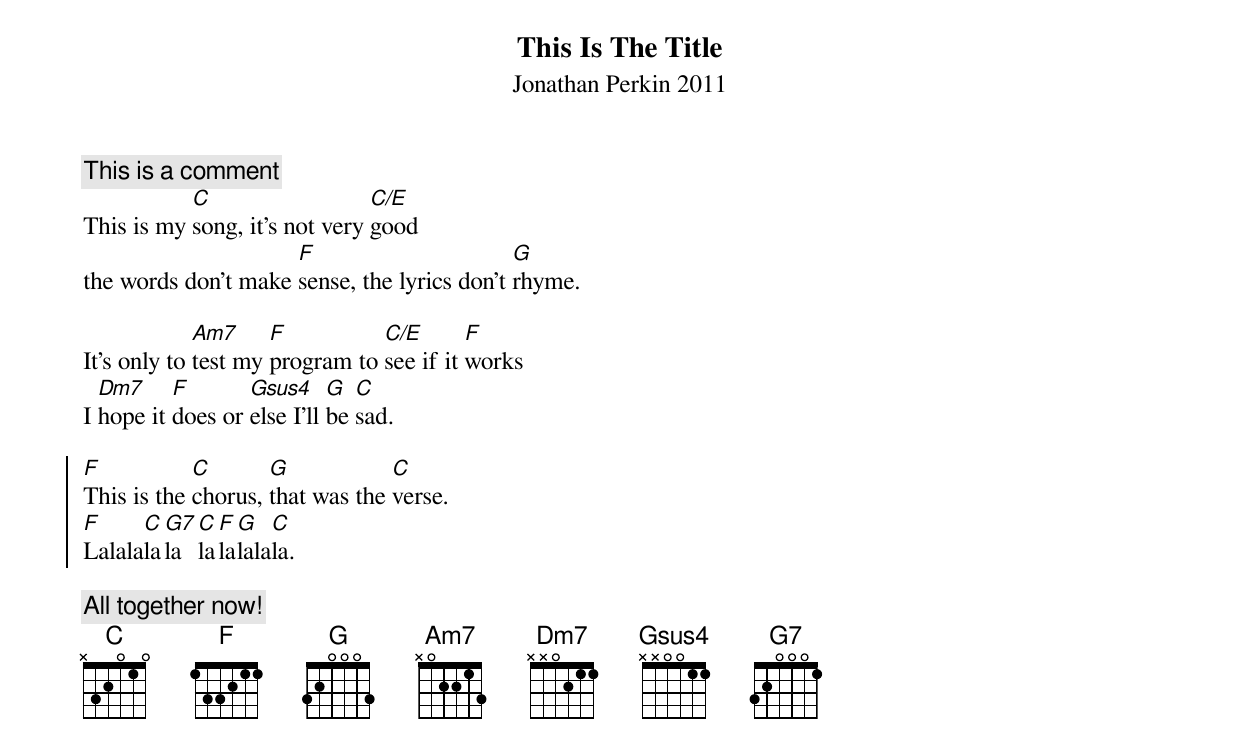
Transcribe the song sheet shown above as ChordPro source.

{title:This Is The Title}
{subtitle:Jonathan Perkin 2011}
{comment:This is a comment}
This is my [C]song, it's not very [C/E]good
the words don't make [F]sense, the lyrics don't [G]rhyme.

It's only to [Am7]test my [F]program to [C/E]see if it [F]works
I [Dm7]hope it [F]does or [Gsus4]else I'll [G]be [C]sad.

{soc}
[F]This is the [C]chorus, [G]that was the [C]verse.
[F]Lalala[C]la[G7]la[C]la[F]la[G]lala[C]la.
{end_of_chorus}

{comment:All together now!}
